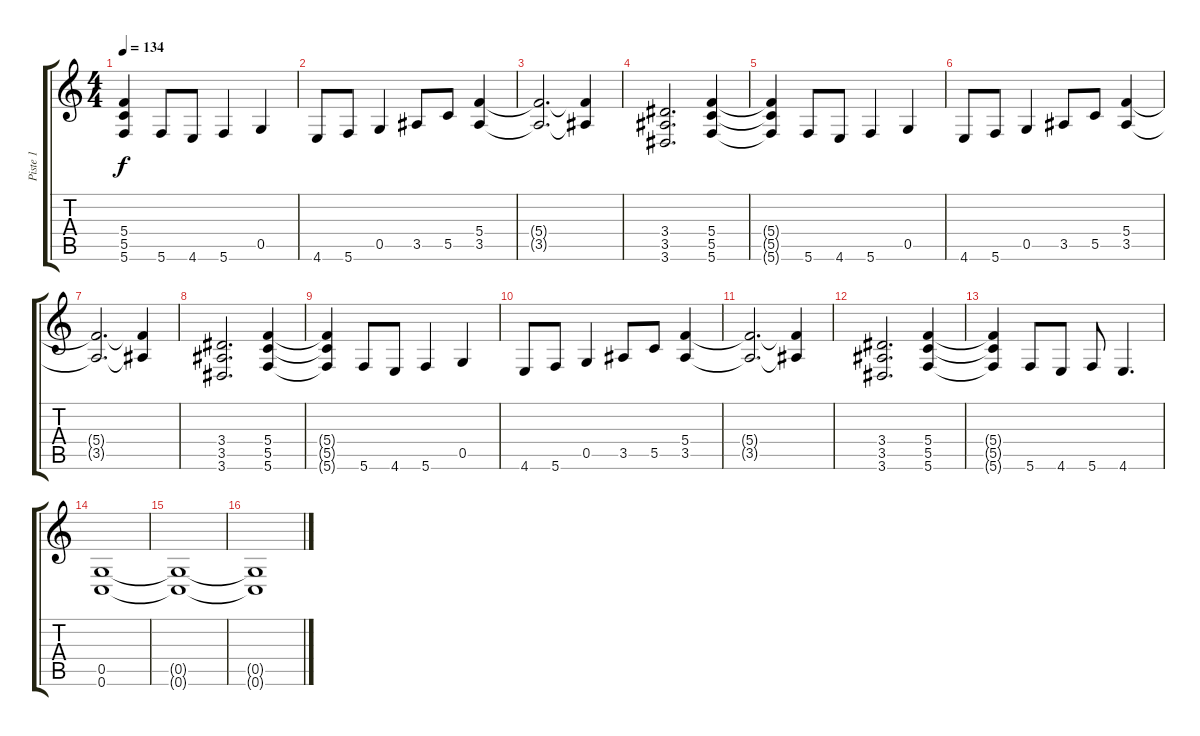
\track ("Piste 1" "Piste 1") {instrument overdrivenguitar}
\staff {score tabs}
\tuning (D4 A3 F3 C3 G2 C2) {hide}
\ts (4 4)
\tempo 134
\clef g2
\ks c
(5.4{t} 5.5{t} 5.6{t}).4{dy f} 5.6.8 4.6.8 5.6.4 0.5.4 |
4.6.8 5.6.8 0.5.4 3.5.8 5.5.8 (5.4 3.5).4 |
(5.4{t} 3.5{t}).2{d} (5.4{t} 3.5{t}).4 |
(3.4 3.5 3.6).2{d} (5.4 5.5 5.6).4 |
(5.4{t} 5.5{t} 5.6{t}).4 5.6.8 4.6.8 5.6.4 0.5.4 |
4.6.8 5.6.8 0.5.4 3.5.8 5.5.8 (5.4 3.5).4 |
(5.4{t} 3.5{t}).2{d} (5.4{t} 3.5{t}).4 |
(3.4 3.5 3.6).2{d} (5.4 5.5 5.6).4 |
(5.4{t} 5.5{t} 5.6{t}).4 5.6.8 4.6.8 5.6.4 0.5.4 |
4.6.8 5.6.8 0.5.4 3.5.8 5.5.8 (5.4 3.5).4 |
(5.4{t} 3.5{t}).2{d} (5.4{t} 3.5{t}).4 |
(3.4 3.5 3.6).2{d} (5.4 5.5 5.6).4 |
(5.4{t} 5.5{t} 5.6{t}).4 5.6.8 4.6.8 5.6.8 4.6.4{d} |
(0.5 0.6).1{volume 10} |
(0.5{t} 0.6{t}).1 |
(0.5{t} 0.6{t}).1
